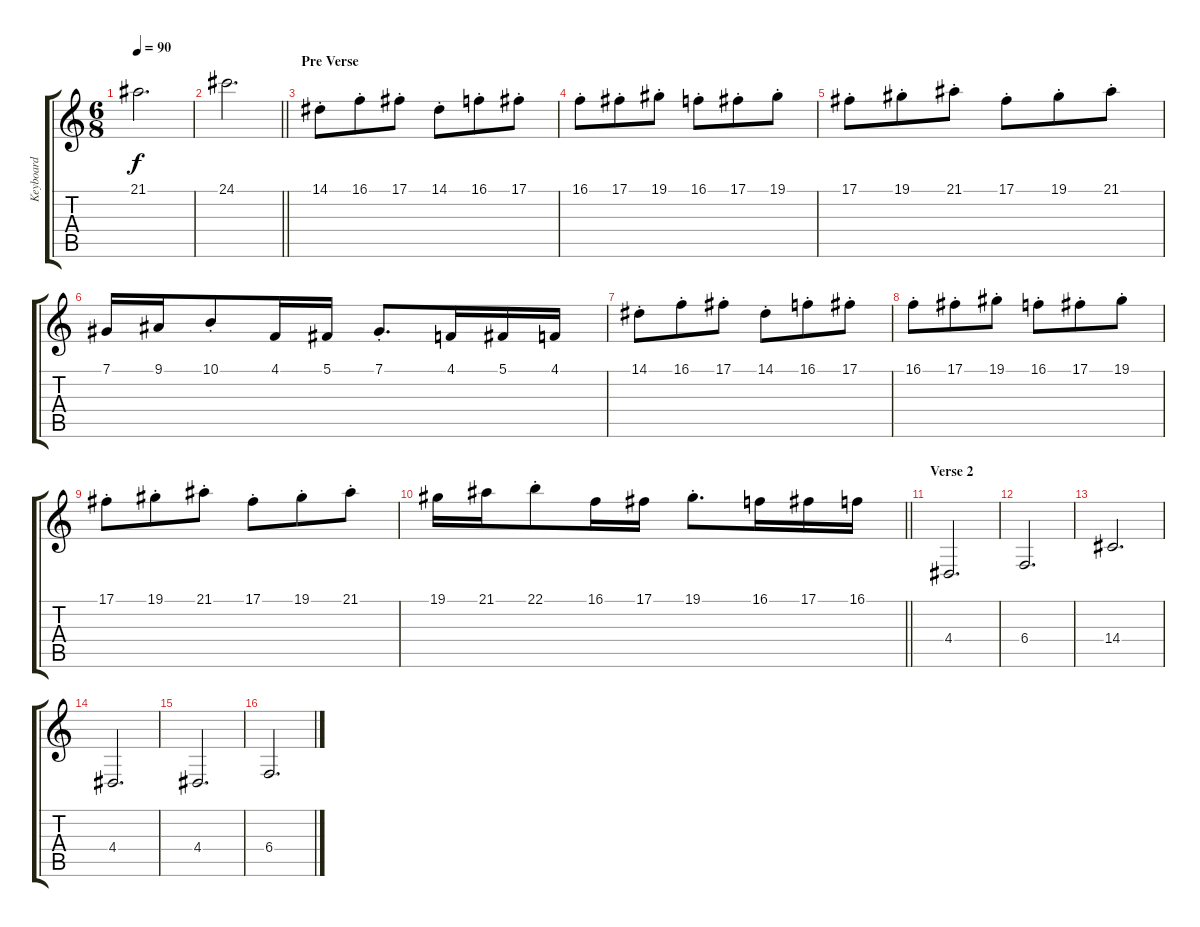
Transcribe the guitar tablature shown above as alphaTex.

\track ("Keyboard" "Keyboard") {instrument pad2warm}
\staff {score tabs}
\tuning (Db4 Ab3 E3 B2 Gb2 B1) {hide}
\ts (6 8)
\tempo 90
\clef g2
\ks c
21.1.2{d dy f} |
\barLineRight lightlight
24.1.2{d} |
\section ("" "Pre Verse")
14.1{st}.8 16.1{st}.8 17.1{st}.8 14.1{st}.8 16.1{st}.8 17.1{st}.8 |
16.1{st}.8 17.1{st}.8 19.1{st}.8 16.1{st}.8 17.1{st}.8 19.1{st}.8 |
17.1{st}.8 19.1{st}.8 21.1{st}.8 17.1{st}.8 19.1{st}.8 21.1{st}.8 |
7.1.16 9.1.16 10.1{st}.8 4.1.16 5.1.16 7.1{st}.8{d} 4.1.16 5.1.16 4.1.16 |
14.1{st}.8 16.1{st}.8 17.1{st}.8 14.1{st}.8 16.1{st}.8 17.1{st}.8 |
16.1{st}.8 17.1{st}.8 19.1{st}.8 16.1{st}.8 17.1{st}.8 19.1{st}.8 |
17.1{st}.8 19.1{st}.8 21.1{st}.8 17.1{st}.8 19.1{st}.8 21.1{st}.8 |
\barLineRight lightlight
19.1.16 21.1.16 22.1{st}.8 16.1.16 17.1.16 19.1{st}.8{d} 16.1.16 17.1.16 16.1.16 |
\section ("" "Verse 2")
4.4.2{d} |
6.4.2{d} |
14.4.2{d} |
4.4.2{d} |
4.4.2{d} |
6.4.2{d}
